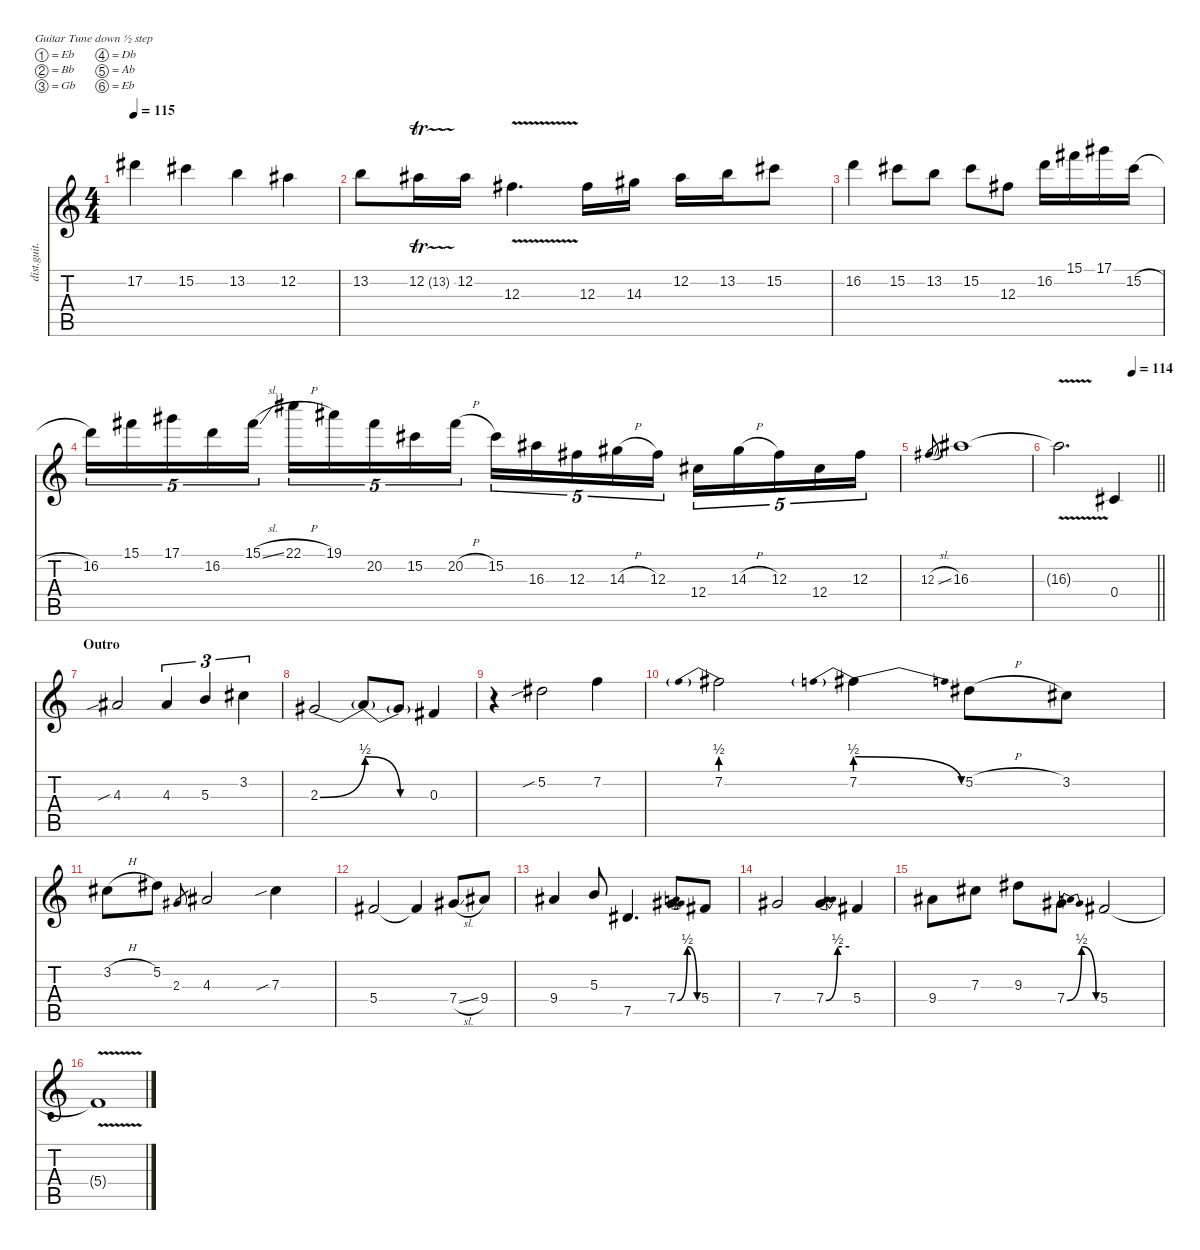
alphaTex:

\defaultSystemsLayout 4
\hideDynamics
\bracketExtendMode nobrackets
\otherSystemsTrackNameOrientation horizontal
\track ("Solo" "dist.guit.") {instrument distortionguitar}
\staff {score tabs}
\tuning (Eb4 Bb3 Gb3 Db3 Ab2 Eb2)
\ts (4 4)
\tempo 115
\clef g2
\ks c
17.2{acc #}.4{dy f beam Down} 15.2{acc #}.4{beam Down} 13.2.4{beam Down} 12.2{acc #}.4{beam Down} |
13.2.8{beam Down} 12.2{tr (13 16) acc #}.16{beam Down} 12.2{acc #}.16{beam Down} 12.3{v acc #}.4{d beam Down} 12.3{acc #}.16{beam Down} 14.3{acc #}.16{beam Down} 12.2{acc #}.16{beam Down} 13.2.16{beam Down} 15.2{acc #}.8{beam Down} |
16.2.4{beam Down} 15.2{acc #}.8{beam Down} 13.2.8{beam Down} 15.2{acc #}.8{beam Down} 12.3{acc #}.8{beam Down} 16.2.16{beam Down} 15.1{acc #}.16{beam Down} 17.1{acc #}.16{beam Down} 15.2{h acc #}.16{beam Down} |
16.2.16{tu (5 4) beam Down} 15.1{acc #}.16{tu (5 4) beam Down} 17.1{acc #}.16{tu (5 4) beam Down} 16.2.16{tu (5 4) beam Down} 15.1{sl acc #}.16{tu (5 4) beam Down} 22.1{h acc #}.16{tu (5 4) beam Down} 19.1{acc #}.16{tu (5 4) beam Down} 20.2{acc #}.16{tu (5 4) beam Down} 15.2{acc #}.16{tu (5 4) beam Down} 20.2{h acc #}.16{tu (5 4) beam Down} 15.2{acc #}.16{tu (5 4) beam Down} 16.3{acc #}.16{tu (5 4) beam Down} 12.3{acc #}.16{tu (5 4) beam Down} 14.3{h acc #}.16{tu (5 4) beam Down} 12.3{acc #}.16{tu (5 4) beam Down} 12.4{acc #}.16{tu (5 4) beam Down} 14.3{h acc #}.16{tu (5 4) beam Down} 12.3{acc #}.16{tu (5 4) beam Down} 12.4{acc #}.16{tu (5 4) beam Down} 12.3{acc #}.16{tu (5 4) beam Down} |
12.3{sl acc #}.8{gr dy mf beam Up} 16.3{acc #}.1{dy f beam Down} |
\tempo (114 0.75)
\barLineRight lightlight
16.3{v t acc #}.2{d instrument overdrivenguitar beam Down} 0.4{acc #}.4{beam Up} |
\section ("" "Outro")
4.3{sib acc #}.2{beam Up} 4.3{acc #}.4{tu (3 2) beam Up} 5.3.4{tu (3 2) beam Up} 3.2{acc #}.4{tu (3 2) beam Down} |
2.3{be (bend 0 0 60 2) acc #}.2{beam Up} 2.3{be (release 0 2 60 0) t}.8{beam Up} 2.3{be (hold 0 0 60 0) t acc #}.8{beam Up} 0.3{acc #}.4{beam Up} |
r.4{beam Down} 5.2{sib acc #}.2{beam Down} 7.2.4{beam Down} |
7.2{be (prebend 0 2 25.0000008 2)}.2{beam Down} 7.2{be (prebendrelease 0 2 30 0)}.4{beam Down} 5.2{h acc #}.8{beam Down} 3.2{acc #}.8{beam Down} |
3.2{h acc #}.8{beam Down} 5.2{acc #}.8{beam Down} 2.3{acc #}.8{gr dy mf beam Up} 4.3{acc #}.2{dy f beam Up} 7.3{sib acc #}.4{beam Down} |
5.4{acc #}.2{beam Up} 5.4{t acc #}.4{dy mp beam Up} 7.4{sl acc #}.8{dy mf beam Up} 9.4{acc #}.8{beam Up} |
9.4{acc #}.4{beam Up} 5.3.8{dy f beam Up} 7.5{acc #}.4{d dy mf beam Up} 7.4{be (bendrelease 0 0 9.999999599999999 2 19.999999199999998 2 30 0) acc #}.8{dy f beam Up} 5.4{acc #}.8{beam Up} |
7.4{acc #}.2{beam Up} 7.4{be (bendrelease 0 0 9.999999599999999 2 44.0000016 2 25.0000008 0) acc #}.4{beam Up} 5.4{acc #}.4{beam Up} |
9.4{acc #}.8{beam Down} 7.3{acc #}.8{beam Down} 9.3{acc #}.8{beam Down} 7.4{be (bendrelease 0 0 9.999999599999999 2 19.999999199999998 2 30 0) acc #}.8{beam Down} 5.4{acc #}.2{beam Up} |
5.4{v t acc #}.1{beam Up}
